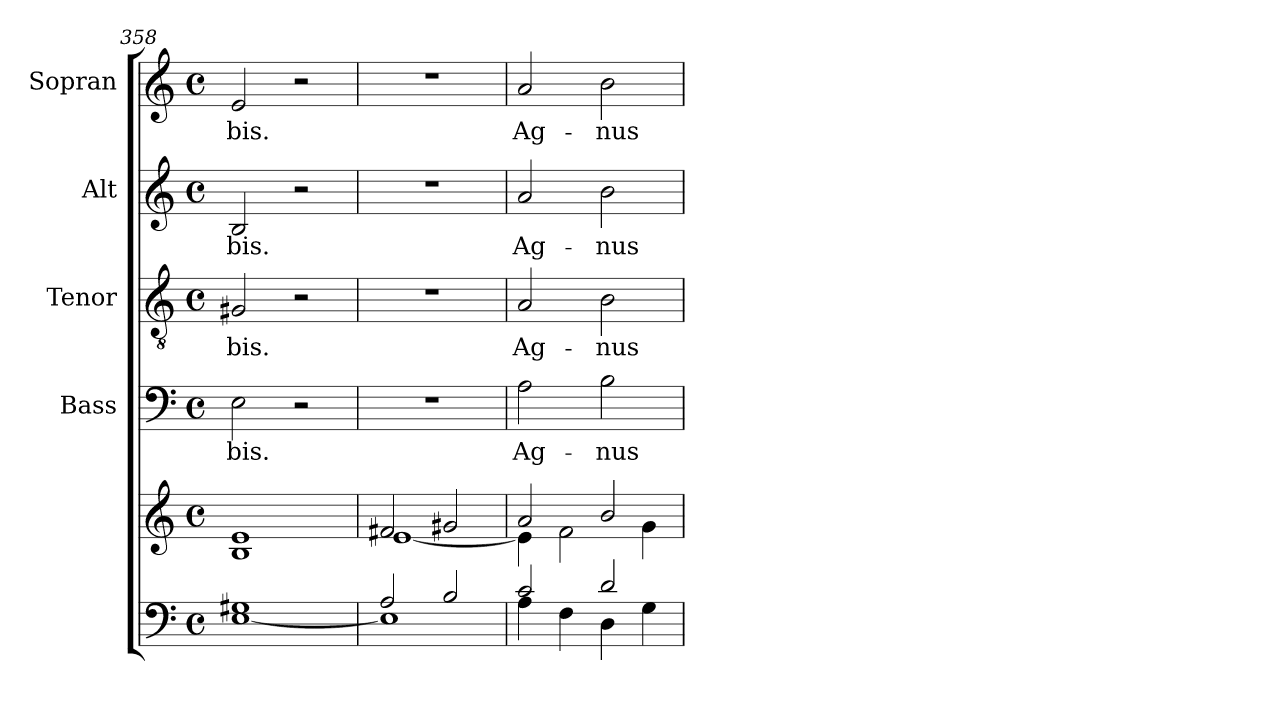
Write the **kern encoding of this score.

**kern	**kern	**kern	**text	**kern	**text	**kern	**text	**kern	**text
*part5	*part5	*part4	*part4	*part3	*part3	*part2	*part2	*part1	*part1
*staff6	*staff5	*staff4	*staff4	*staff3	*staff3	*staff2	*staff2	*staff1	*staff1
*	*	*I"Bass	*	*I"Tenor	*	*I"Alt	*	*I"Sopran	*
*	*	*I'B.	*	*I'T.	*	*I'A.	*	*I'S.	*
*clefF4	*clefG2	*clefF4	*	*clefGv2	*	*clefG2	*	*clefG2	*
*k[]	*k[]	*k[]	*	*k[]	*	*k[]	*	*k[]	*
*C:	*C:	*C:	*	*C:	*	*C:	*	*C:	*
*M4/4	*M4/4	*M4/4	*	*M4/4	*	*M4/4	*	*M4/4	*
*met(c)	*met(c)	*met(c)	*	*met(c)	*	*met(c)	*	*met(c)	*
=358	=358	=358	=358	=358	=358	=358	=358	=358	=358
*^	*^	*	*	*	*	*	*	*	*
!	!	!	!	!	!LO:LY:b	!	!LO:LY:b	!	!LO:LY:b	!	!LO:LY:b
1G#X	[<1E	1e	1B	2E\	-bis.	2G#X/	-bis.	2B/	-bis.	2e/	-bis.
.	.	.	.	2r	.	2r	.	2r	.	2r	.
!!LO:LB:g=z
=359	=359	=359	=359	=359	=359	=359	=359	=359	=359	=359	=359
2A/	1E]	2f#X/	[<1e	1r	.	1r	.	1r	.	1r	.
2B/	.	2g#X/	.	.	.	.	.	.	.	.	.
=360	=360	=360	=360	=360	=360	=360	=360	=360	=360	=360	=360
!	!	!	!	!	!LO:LY:b	!	!LO:LY:b	!	!LO:LY:b	!	!LO:LY:b
2c/	4A\	2a/	4e\]	2A\	Ag-	2A/	Ag-	2a/	Ag-	2a/	Ag-
.	4F\	.	2f\	.	.	.	.	.	.	.	.
!	!	!	!	!	!LO:LY:b	!	!LO:LY:b	!	!LO:LY:b	!	!LO:LY:b
2d/	4D\	2b/	.	2B\	-nus	2B\	-nus	2b\	-nus	2b\	-nus
.	4G\	.	4g\	.	.	.	.	.	.	.	.
*v	*v	*	*	*	*	*	*	*	*	*	*
*	*v	*v	*	*	*	*	*	*	*	*
=	=	=	=	=	=	=	=	=	=
*-	*-	*-	*-	*-	*-	*-	*-	*-	*-
